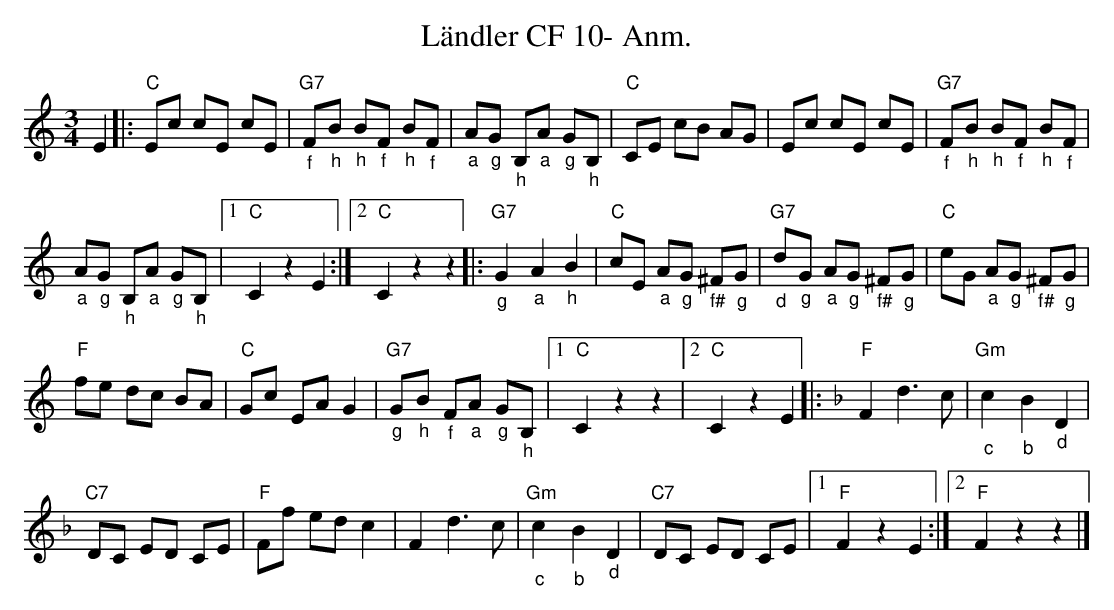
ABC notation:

X:1
T:Ländler CF 10- Anm.
M:3/4
L:1/8
K:Cmaj
E2 |: "C"Ec cE cE | "G7""_f"F"_h"B "_h"B"_f"F "_h"B"_f"F | "_a"A"_g"G "_h"B,"_a"A "_g"G"_h"B, | "C"CE cB AG | \
         Ec cE cE | "G7""_f"F"_h"B "_h"B"_f"F "_h"B"_f"F  |
"_a"A"_g"G "_h"B,"_a"A "_g"G"_h"B, |1 "C"C2 z2 E2 :|2 "C"C2 z2z2 |: "G7""_g"G2"_a"A2"_h"B2 | "C"cE "_a"A"_g"G "_f#"^F"_g"G | "G7""_d"d"_g"G "_a"A"_g"G "_f#"^F"_g"G | "C"eG "_a"A"_g"G "_f#"^F"_g"G |
"F"fe dc BA | "C"Gc EA G2 | "G7""_g"G"_h"B "_f"F"_a"A "_g"G"_h"B, |1 "C"C2 z2z2 |2 "C"C2 z2 E2 |: [K:Fmaj] "F"F2 d3c | "Gm""_c"c2"_b"B2"_d"D2 |
"C7"DC ED CE | "F"Ff ed c2 | F2 d3c | "Gm""_c"c2"_b"B2"_d"D2 | "C7"DC ED CE |1 "F"F2 z2 E2 :|2 "F"F2 z2z2 |]
